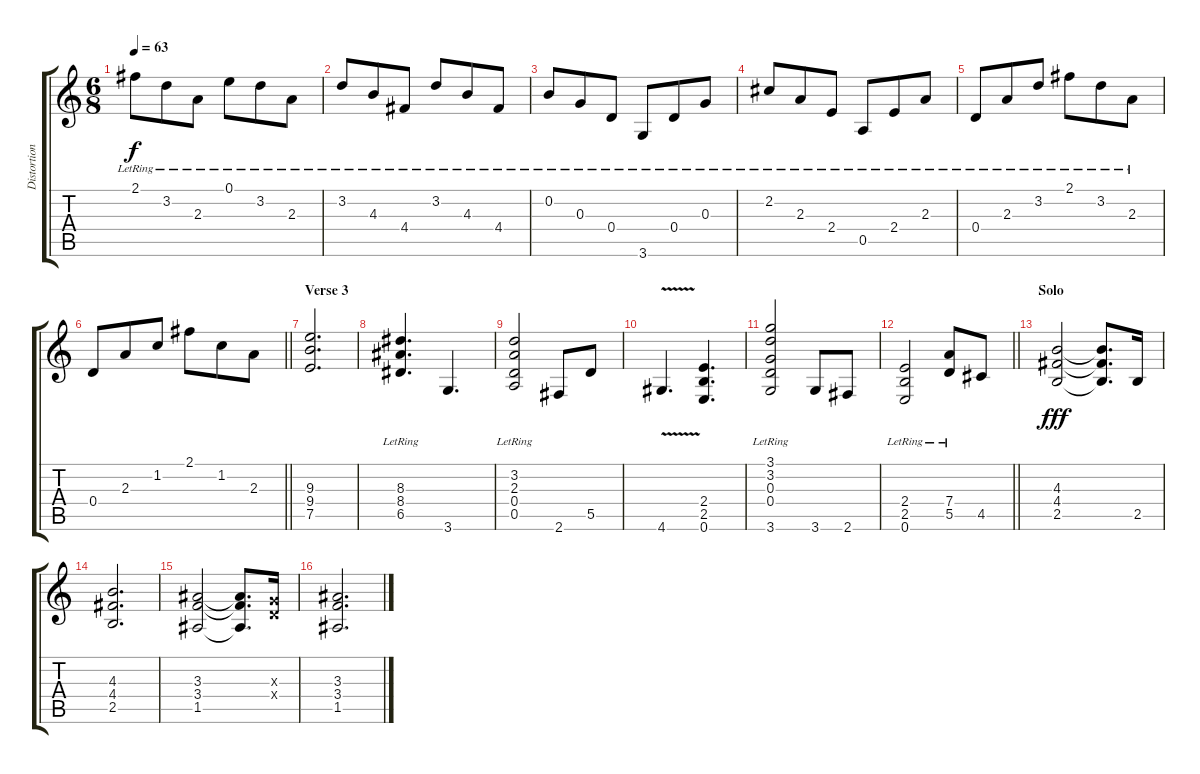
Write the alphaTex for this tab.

\track ("Distortion Guitar" "Distortion") {instrument distortionguitar}
\staff {score tabs}
\tuning (E4 B3 G3 D3 A2 E2) {hide}
\ts (6 8)
\tempo 63
\clef g2
\ks c
2.1{lr}.8{dy f} 3.2{lr}.8 2.3{lr}.8 0.1{lr}.8 3.2{lr}.8 2.3{lr}.8 |
3.2{lr}.8 4.3{lr}.8 4.4{lr}.8 3.2{lr}.8 4.3{lr}.8 4.4{lr}.8 |
0.2{lr}.8 0.3{lr}.8 0.4{lr}.8 3.6{lr}.8 0.4{lr}.8 0.3{lr}.8 |
2.2{lr}.8 2.3{lr}.8 2.4{lr}.8 0.5{lr}.8 2.4{lr}.8 2.3{lr}.8 |
0.4{lr}.8 2.3{lr}.8 3.2{lr}.8 2.1{lr}.8 3.2{lr}.8 2.3{lr}.8 |
\barLineRight lightlight
0.4.8 2.3.8 1.2.8 2.1.8 1.2.8 2.3.8 |
\section ("" "Verse 3")
(9.3 9.4 7.5).2{d volume 15} |
(8.3{lr} 8.4{lr} 6.5{lr}).4{d} 3.6.4{d} |
(3.2{lr} 2.3{lr} 0.4{lr} 0.5{lr}).2 2.6.8 5.5.8 |
4.6{v}.4{d} (2.4 2.5 0.6).4{d} |
(3.1{lr} 3.2{lr} 0.3{lr} 0.4{lr} 3.6{lr}).2 3.6.8 2.6.8 |
\barLineRight lightlight
(2.4{lr} 2.5{lr} 0.6{lr}).2 (7.4{lr} 5.5).8 4.5.8 |
\section ("" "Solo")
(4.3 4.4 2.5).2{dy fff volume 12} (4.3{t} 4.4{t} 2.5{t}).8{d} 2.5.16 |
(4.3 4.4 2.5).2{d} |
(3.3 3.4 1.5).2 (3.3{t} 3.4{t} 1.5{t}).8{d} (0.3{x} 0.4{x}).16 |
(3.3 3.4 1.5).2{d}
